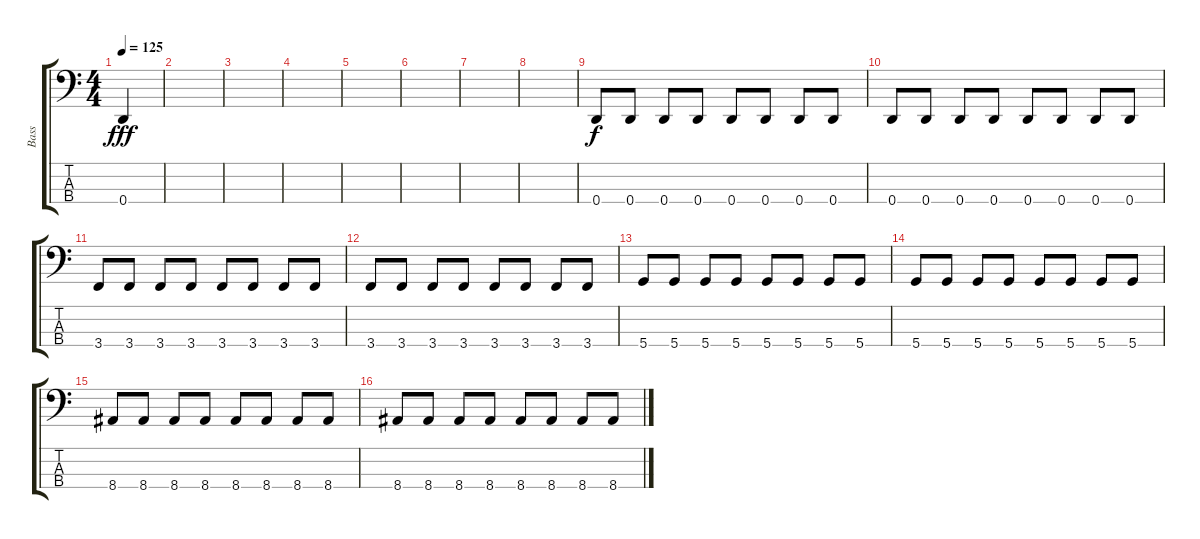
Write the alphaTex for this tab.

\track ("Bass" "Bass") {instrument electricbasspick}
\staff {score tabs}
\tuning (G2 D2 A1 D1) {hide}
\ts (4 4)
\tempo 125
\clef f4
\ks c
0.4.4{dy fff} |
|
|
|
|
|
|
|
0.4.8{dy f} 0.4.8 0.4.8 0.4.8 0.4.8 0.4.8 0.4.8 0.4.8 |
0.4.8 0.4.8 0.4.8 0.4.8 0.4.8 0.4.8 0.4.8 0.4.8 |
3.4.8 3.4.8 3.4.8 3.4.8 3.4.8 3.4.8 3.4.8 3.4.8 |
3.4.8 3.4.8 3.4.8 3.4.8 3.4.8 3.4.8 3.4.8 3.4.8 |
5.4.8 5.4.8 5.4.8 5.4.8 5.4.8 5.4.8 5.4.8 5.4.8 |
5.4.8 5.4.8 5.4.8 5.4.8 5.4.8 5.4.8 5.4.8 5.4.8 |
8.4.8 8.4.8 8.4.8 8.4.8 8.4.8 8.4.8 8.4.8 8.4.8 |
8.4.8 8.4.8 8.4.8 8.4.8 8.4.8 8.4.8 8.4.8 8.4.8
